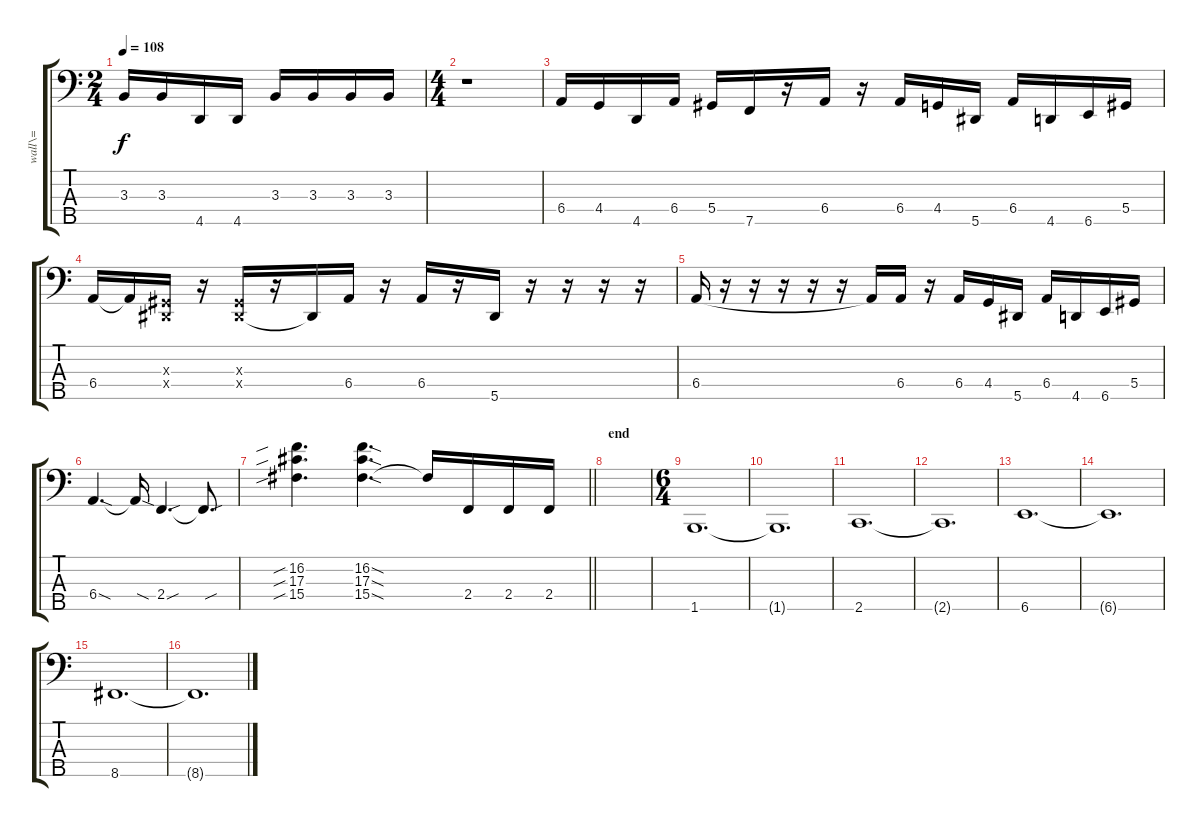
\track ("wall\\=" "wall\\=") {instrument slapbass1}
\staff {score tabs}
\tuning (Gb2 Db2 Ab1 Eb1 Bb0) {hide}
\ts (2 4)
\tempo 108
\clef f4
\ks c
3.3.16{dy f} 3.3.16 4.5.16 4.5.16 3.3.16 3.3.16 3.3.16 3.3.16 |
\ts (4 4)
r.1 |
6.4.16 4.4.16 4.5.16 6.4.16 5.4.16 7.5.16 r.16 6.4.16 r.16 6.4.16 4.4.16 5.5.16 6.4.16 4.5.16 6.5.16 5.4.16 |
6.4.16 6.4{t}.16 (0.3{x} 0.4{x}).16 r.16 (0.3{x} 0.4{x}).16 r.16 0.4{t}.16 6.4.16 r.16 6.4.16 r.16 5.5.16 r.16 r.16 r.16 r.16 |
6.4.16 r.16 r.16 r.16 r.16 r.16 6.4{t}.16 6.4.16 r.16 6.4.16 4.4.16 5.5.16 6.4.16 4.5.16 6.5.16 5.4.16 |
6.4{sod}.4{d} 6.4{sod t}.16 2.4{sou}.4{d} 2.4{sou t}.8{d} |
\barLineRight lightlight
(16.2{sib} 17.3{sib} 15.4{sib}).4{d} (16.2{sod} 17.3{sod} 15.4{sod}).4{d} 15.4{t}.16 2.4.16 2.4.16 2.4.16 |
\section ("" "end")
|
\ts (6 4)
1.5.1{d} |
1.5{t}.1{d} |
2.5.1{d} |
2.5{t}.1{d} |
6.5.1{d} |
6.5{t}.1{d} |
8.5.1{d} |
8.5{t}.1{d}
